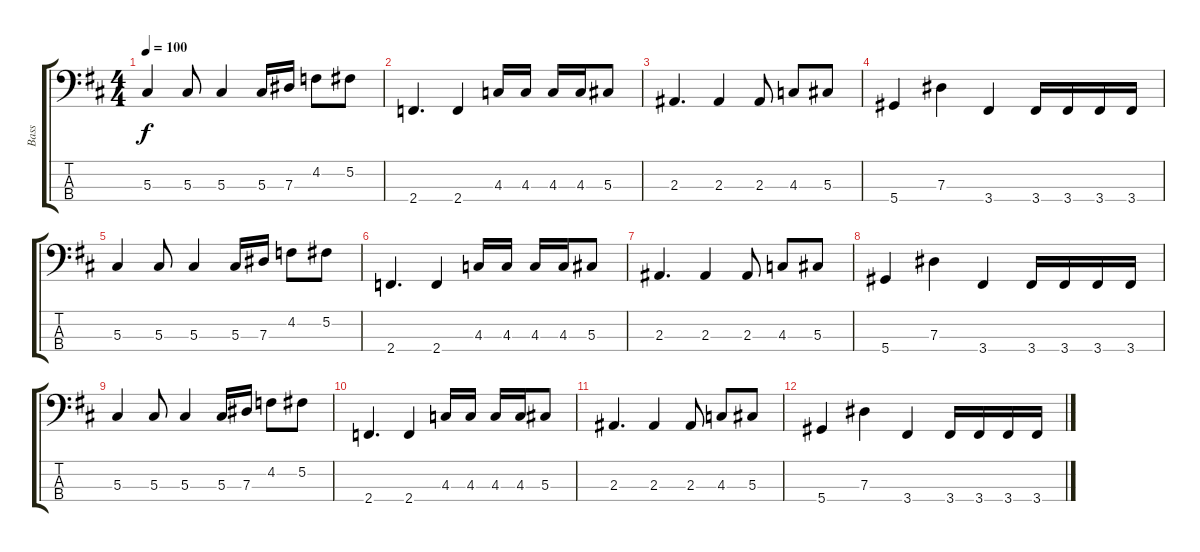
\track ("Bass" "Bass") {instrument electricbassfinger}
\staff {score tabs}
\tuning (Gb2 Db2 Ab1 Eb1) {hide}
\ts (4 4)
\tempo 100
\clef f4
\ks d
5.3.4{dy f} 5.3.8 5.3.4 5.3.16 7.3.16 4.2.8 5.2.8 |
2.4.4{d} 2.4.4 4.3.16 4.3.16 4.3.16 4.3.16 5.3.8 |
2.3.4{d} 2.3.4 2.3.8 4.3.8 5.3.8 |
5.4.4 7.3.4 3.4.4 3.4.16 3.4.16 3.4.16 3.4.16 |
5.3.4 5.3.8 5.3.4 5.3.16 7.3.16 4.2.8 5.2.8 |
2.4.4{d} 2.4.4 4.3.16 4.3.16 4.3.16 4.3.16 5.3.8 |
2.3.4{d} 2.3.4 2.3.8 4.3.8 5.3.8 |
5.4.4 7.3.4 3.4.4 3.4.16 3.4.16 3.4.16 3.4.16 |
5.3.4 5.3.8 5.3.4 5.3.16 7.3.16 4.2.8 5.2.8 |
2.4.4{d} 2.4.4 4.3.16 4.3.16 4.3.16 4.3.16 5.3.8 |
2.3.4{d} 2.3.4 2.3.8 4.3.8 5.3.8 |
5.4.4 7.3.4 3.4.4 3.4.16 3.4.16 3.4.16 3.4.16
